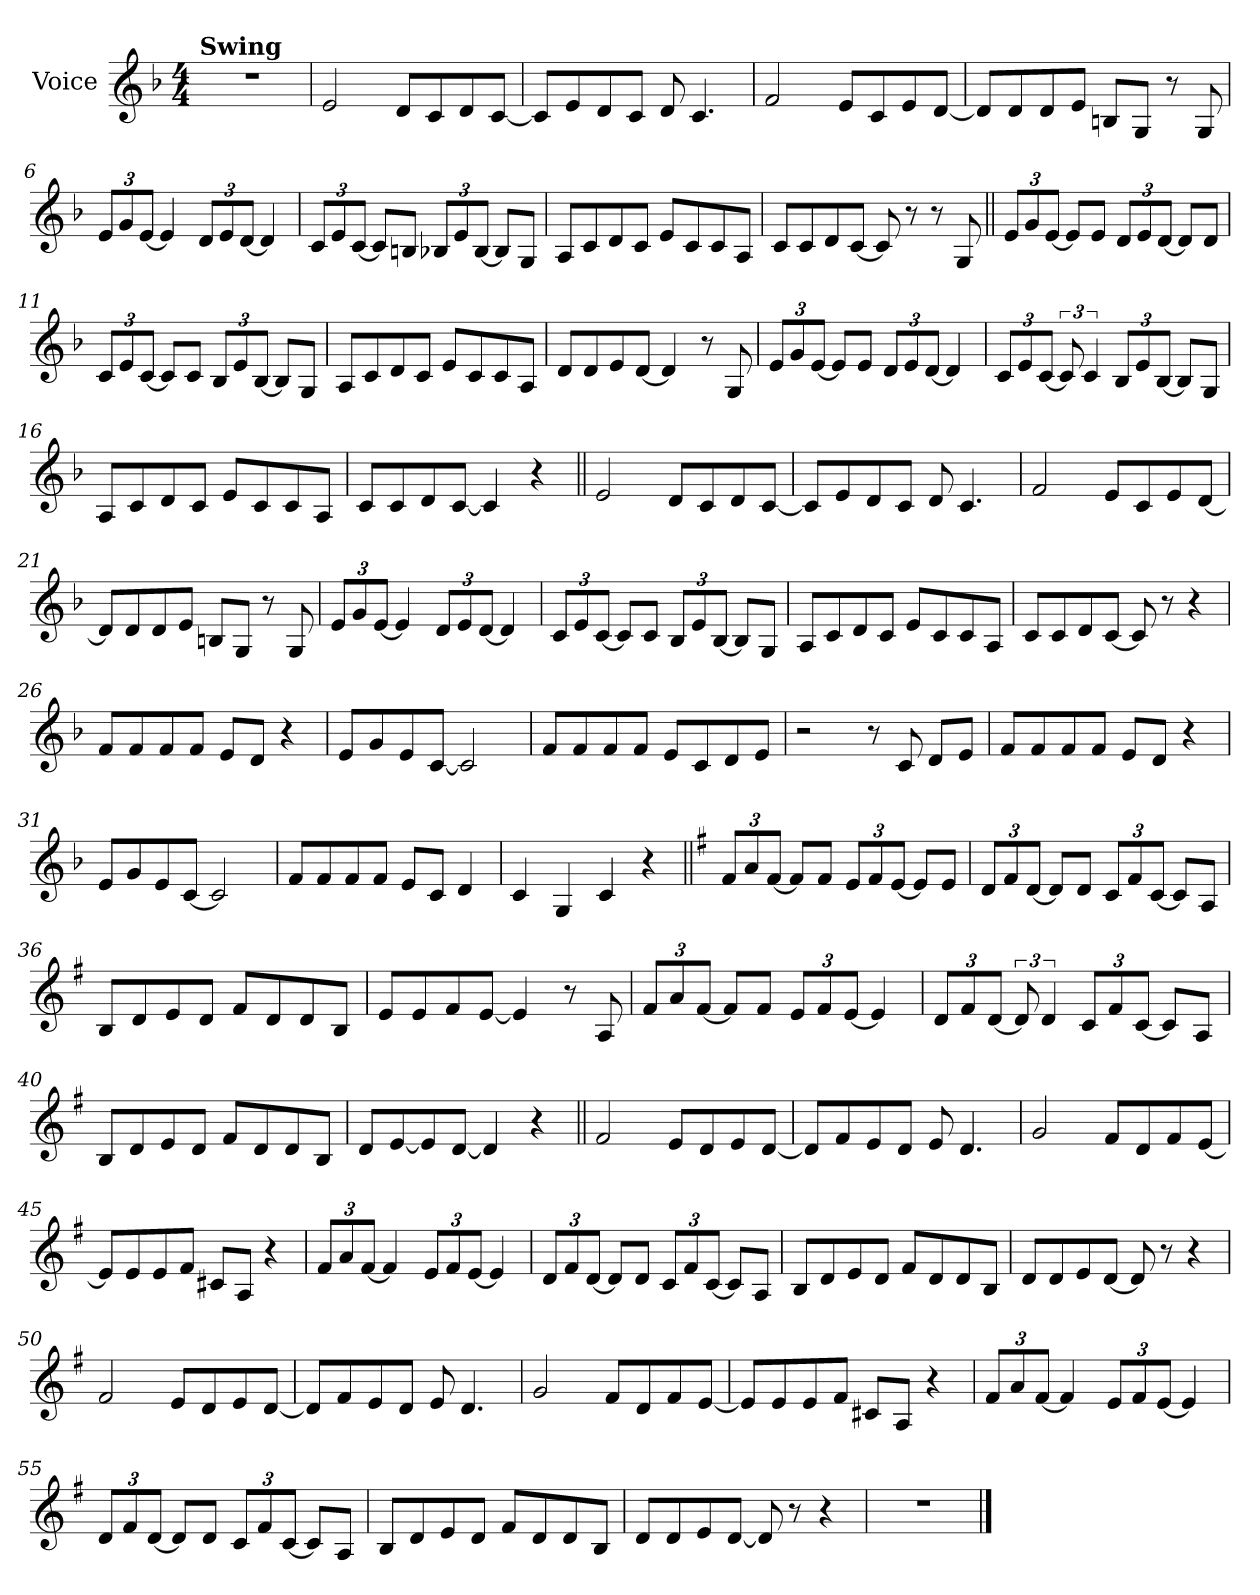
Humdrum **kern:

**kern
*part1
*staff1
*I"Voice
*I'Vc.
*clefG2
*k[b-]
*M4/4
=1
!LO:TX:B:t=Swing
1r
=2
2e
8dL
8c
8d
[8cJ
=3
8cL]
8e
8d
8cJ
8d
4.c
=4
2f
8eL
8c
8e
[8dJ
=5
8dL]
8d
8d
8eJ
8BnL
8GJ
8r
8G
=6
*Xbrackettup
12eL
12g
[12eJ
4e]
12dL
12e
[12dJ
4d]
=7
12cL
12e
[12cJ
8cL]
8BnJ
12B-XL
12e
[12B-J
8B-L]
8GJ
=8
8AL
8c
8d
8cJ
8eL
8c
8c
8AJ
=9
8cL
8c
8d
[8cJ
8c]
8r
8r
8G
=10||
12eL
12g
[12eJ
8eL]
8eJ
12dL
12e
[12dJ
8dL]
8dJ
=11
12cL
12e
[12cJ
8cL]
8cJ
12B-L
12e
[12B-J
8B-L]
8GJ
=12
8AL
8c
8d
8cJ
8eL
8c
8c
8AJ
=13
8dL
8d
8e
[8dJ
4d]
8r
8G
=14
12eL
12g
[12eJ
8eL]
8eJ
12dL
12e
[12dJ
4d]
=15
12cL
12e
[12cJ
*brackettup
12c]
6c
*Xbrackettup
12B-L
12e
[12B-J
8B-L]
8GJ
=16
8AL
8c
8d
8cJ
8eL
8c
8c
8AJ
=17
8cL
8c
8d
[8cJ
4c]
4r
=18||
2e
8dL
8c
8d
[8cJ
=19
8cL]
8e
8d
8cJ
8d
4.c
=20
2f
8eL
8c
8e
[8dJ
=21
8dL]
8d
8d
8eJ
8BnL
8GJ
8r
8G
=22
12eL
12g
[12eJ
4e]
12dL
12e
[12dJ
4d]
=23
12cL
12e
[12cJ
8cL]
8cJ
12B-L
12e
[12B-J
8B-L]
8GJ
=24
8AL
8c
8d
8cJ
8eL
8c
8c
8AJ
=25
8cL
8c
8d
[8cJ
8c]
8r
4r
=26
8f!L
8f!
8f!
8f!J
8e!L
8d!J
4r
=27
8e!L
8g!
8e!
[8c!J
2c!]
=28
8f!L
8f!
8f!
8f!J
8e!L
8c!
8d!
8e!J
=29
2r
8r
8c!
8d!L
8e!J
=30
8f!L
8f!
8f!
8f!J
8e!L
8d!J
4r
=31
8e!L
8g!
8e!
[8c!J
2c!]
=32
8f!L
8f!
8f!
8f!J
8e!L
8c!J
4d!
=33
4c!
4G!
4c!
4r
=34||
*k[f#]
12f#L
12a
[12f#J
8f#L]
8f#J
12eL
12f#
[12eJ
8eL]
8eJ
=35
12dL
12f#
[12dJ
8dL]
8dJ
12cL
12f#
[12cJ
8cL]
8AJ
=36
8BL
8d
8e
8dJ
8f#L
8d
8d
8BJ
=37
8eL
8e
8f#
[8eJ
4e]
8r
8A
=38
12f#L
12a
[12f#J
8f#L]
8f#J
12eL
12f#
[12eJ
4e]
=39
12dL
12f#
[12dJ
*brackettup
12d]
6d
*Xbrackettup
12cL
12f#
[12cJ
8cL]
8AJ
=40
8BL
8d
8e
8dJ
8f#L
8d
8d
8BJ
=41
8dL
[8e
8e]
[8dJ
4d]
4r
=42||
2f#
8eL
8d
8e
[8dJ
=43
8dL]
8f#
8e
8dJ
8e
4.d
=44
2g
8f#L
8d
8f#
[8eJ
=45
8eL]
8e
8e
8f#J
8c#XL
8AJ
4r
=46
12f#L
12a
[12f#J
4f#]
12eL
12f#
[12eJ
4e]
=47
12dL
12f#
[12dJ
8dL]
8dJ
12cL
12f#
[12cJ
8cL]
8AJ
=48
8BL
8d
8e
8dJ
8f#L
8d
8d
8BJ
=49
8dL
8d
8e
[8dJ
8d]
8r
4r
=50
2f#
8eL
8d
8e
[8dJ
=51
8dL]
8f#
8e
8dJ
8e
4.d
=52
2g
8f#L
8d
8f#
[8eJ
=53
8eL]
8e
8e
8f#J
8c#XL
8AJ
4r
=54
12f#L
12a
[12f#J
4f#]
12eL
12f#
[12eJ
4e]
=55
12dL
12f#
[12dJ
8dL]
8dJ
12cL
12f#
[12cJ
8cL]
8AJ
=56
8BL
8d
8e
8dJ
8f#L
8d
8d
8BJ
=57
8dL
8d
8e
[8dJ
8d]
8r
4r
=58
1r
==
*-
